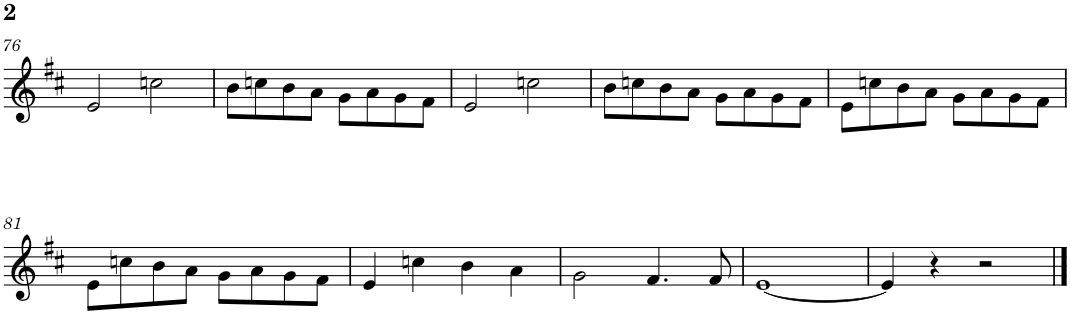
**kern
*part1
*staff1
*I"Oboe
*I'Ob
!!LO:PB:g=z
*clefG2
*k[f#c#]
*M2/2
*met(c|)
=76
2e/
2ccn\
=77
8b\L
8ccn\
8b\
8a\J
8g\L
8a\
8g\
8f#\J
=78
2e/
2ccn\
=79
8b\L
8ccn\
8b\
8a\J
8g\L
8a\
8g\
8f#\J
=80
8e\L
8ccn\
8b\
8a\J
8g\L
8a\
8g\
8f#\J
!!LO:LB:g=z
=81
8e\L
8ccn\
8b\
8a\J
8g\L
8a\
8g\
8f#\J
=82
4e/
4ccn\
4b\
4a\
=83
2g\
4.f#/
8f#/
=84
[1e
=85
4e/]
4r
2r
==
*-
